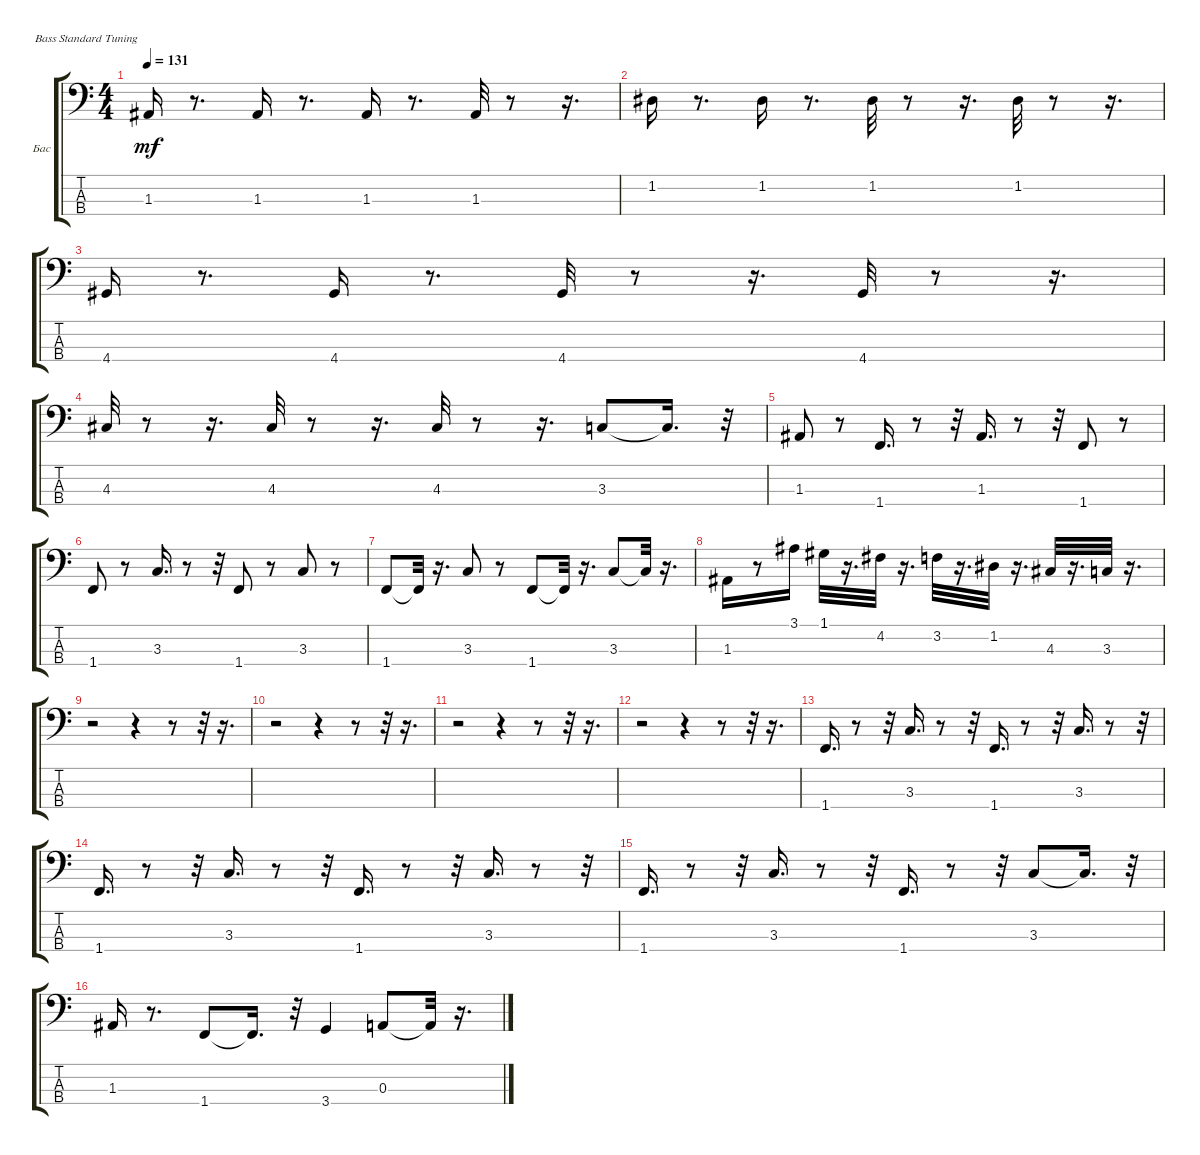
\bracketExtendMode groupsimilarinstruments
\firstSystemTrackNameOrientation horizontal
\otherSystemsTrackNameOrientation horizontal
\track ("Бас" "Бас") {instrument electricbassfinger}
\staff {score tabs}
\tuning (G2 D2 A1 E1)
\ts (4 4)
\tempo 131
\clef f4
\ks c
1.3.16{dy mf} r.8{d} 1.3.16 r.8{d} 1.3.16 r.8{d} 1.3.32 r.8 r.16{d} |
1.2.16 r.8{d} 1.2.16 r.8{d} 1.2.32 r.8 r.16{d} 1.2.32 r.8 r.16{d} |
4.4.16 r.8{d} 4.4.16 r.8{d} 4.4.32 r.8 r.16{d} 4.4.32 r.8 r.16{d} |
4.3.32 r.8 r.16{d} 4.3.32 r.8 r.16{d} 4.3.32 r.8 r.16{d} 3.3.8 3.3{t}.16{d} r.32 |
1.3.8 r.8 1.4.16{d} r.8 r.32 1.3.16{d} r.8 r.32 1.4.8 r.8 |
1.4.8 r.8 3.3.16{d} r.8 r.32 1.4.8 r.8 3.3.8 r.8 |
1.4.8 1.4{t}.32 r.16{d} 3.3.8 r.8 1.4.8 1.4{t}.32 r.16{d} 3.3.8 3.3{t}.32 r.16{d} |
1.3.16 r.8 3.1.16 1.1.32 r.16{d} 4.2.32 r.16{d} 3.2.32 r.16{d} 1.2.32 r.16{d} 4.3.32 r.16{d} 3.3.32 r.16{d} |
r.2 r.4 r.8 r.32 r.16{d} |
r.2 r.4 r.8 r.32 r.16{d} |
r.2 r.4 r.8 r.32 r.16{d} |
r.2 r.4 r.8 r.32 r.16{d} |
1.4.16{d} r.8 r.32 3.3.16{d} r.8 r.32 1.4.16{d} r.8 r.32 3.3.16{d} r.8 r.32 |
1.4.16{d} r.8 r.32 3.3.16{d} r.8 r.32 1.4.16{d} r.8 r.32 3.3.16{d} r.8 r.32 |
1.4.16{d} r.8 r.32 3.3.16{d} r.8 r.32 1.4.16{d} r.8 r.32 3.3.8 3.3{t}.16{d} r.32 |
1.3.16 r.8{d} 1.4.8 1.4{t}.16{d} r.32 3.4.4 0.3.8 0.3{t}.32 r.16{d}
